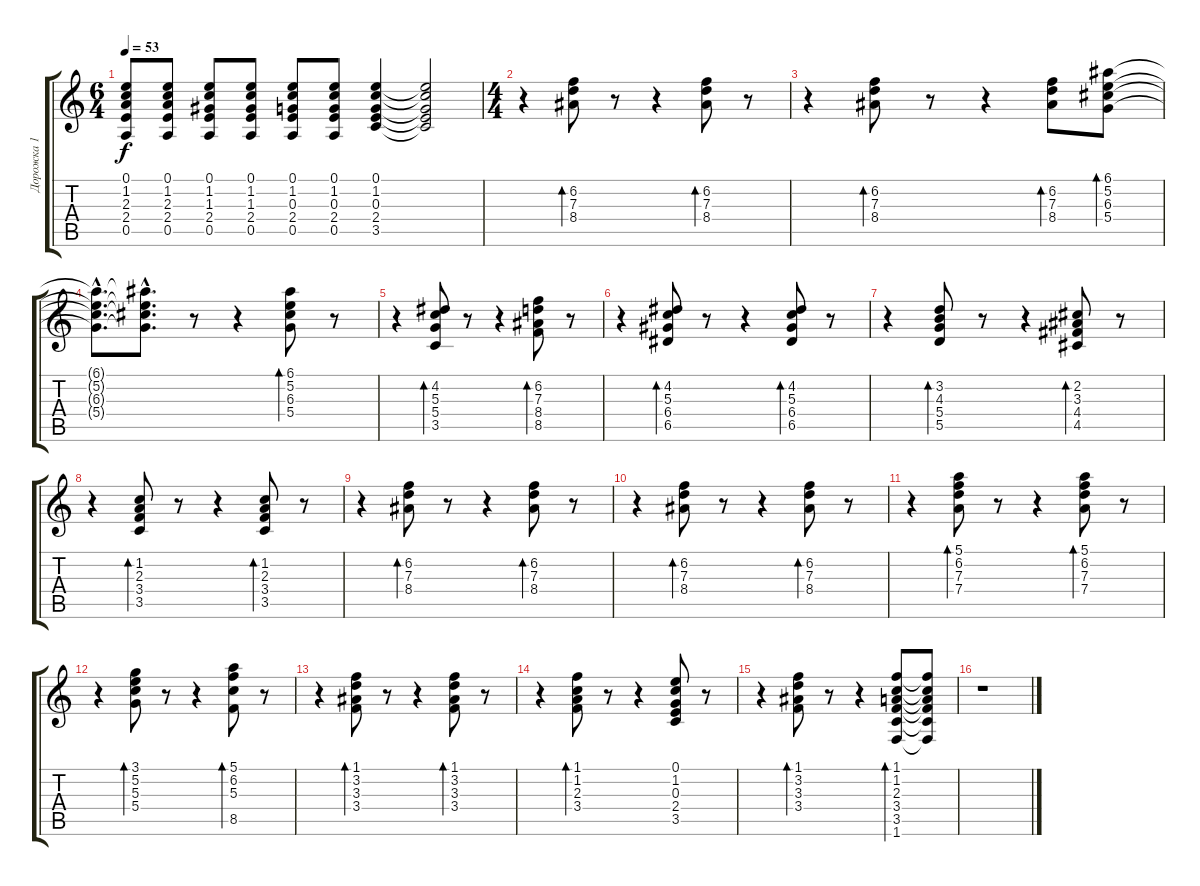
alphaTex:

\track ("Дорожка 1" "Дорожка 1") {instrument acousticguitarsteel}
\staff {score tabs}
\tuning (E4 B3 G3 D3 A2 E2) {hide}
\ts (6 4)
\tempo 53
\clef g2
\ks c
(0.1 1.2 2.3 2.4 0.5).8{dy f} (0.1 1.2 2.3 2.4 0.5).8 (0.1 1.2 1.3 2.4 0.5).8 (0.1 1.2 1.3 2.4 0.5).8 (0.1 1.2 0.3 2.4 0.5).8 (0.1 1.2 0.3 2.4 0.5).8 (0.1 1.2 0.3 2.4 3.5).4 (0.1{t} 1.2{t} 0.3{t} 2.4{t} 3.5{t}).2 |
\ts (4 4)
r.4 (6.2 7.3 8.4).8{bd 30} r.8 r.4 (6.2 7.3 8.4).8{bd 30} r.8 |
r.4 (6.2 7.3 8.4).8{bd 30} r.8 r.4 (6.2 7.3 8.4).8{bd 30} (6.1 5.2 6.3 5.4).8{bd 30} |
(6.1{hac t} 5.2{hac t} 6.3{hac t} 5.4{hac t}).8{d} (6.1{hac t} 5.2{hac t} 6.3{hac t} 5.4{hac t}).8{d} r.8 r.4 (6.1 5.2 6.3 5.4).8{bd 30} r.8 |
r.4 (4.2 5.3 5.4 3.5).8{bd 30} r.8 r.4 (6.2 7.3 8.4 8.5).8{bd 30} r.8 |
r.4 (4.2 5.3 6.4 6.5).8{bd 30} r.8 r.4 (4.2 5.3 6.4 6.5).8{bd 30} r.8 |
r.4 (3.2 4.3 5.4 5.5).8{bd 30} r.8 r.4 (2.2 3.3 4.4 4.5).8{bd 30} r.8 |
r.4 (1.2 2.3 3.4 3.5).8{bd 30} r.8 r.4 (1.2 2.3 3.4 3.5).8{bd 30} r.8 |
r.4 (6.2 7.3 8.4).8{bd 30} r.8 r.4 (6.2 7.3 8.4).8{bd 30} r.8 |
r.4 (6.2 7.3 8.4).8{bd 30} r.8 r.4 (6.2 7.3 8.4).8{bd 30} r.8 |
r.4 (5.1 6.2 7.3 7.4).8{bd 30} r.8 r.4 (5.1 6.2 7.3 7.4).8{bd 30} r.8 |
r.4 (3.1 5.2 5.3 5.4).8{bd 30} r.8 r.4 (5.1 6.2 5.3 8.5).8{bd 30} r.8 |
r.4 (1.1 3.2 3.3 3.4).8{bd 30} r.8 r.4 (1.1 3.2 3.3 3.4).8{bd 30} r.8 |
r.4 (1.1 1.2 2.3 3.4).8{bd 30} r.8 r.4 (0.1 1.2 0.3 2.4 3.5).8 r.8 |
r.4 (1.1 3.2 3.3 3.4).8{bd 30} r.8 r.4 (1.1 1.2 2.3 3.4 3.5 1.6).8{bd 30} (1.1{t} 1.2{t} 2.3{t} 3.4{t} 3.5{t} 1.6{t}).8 |
r.1
